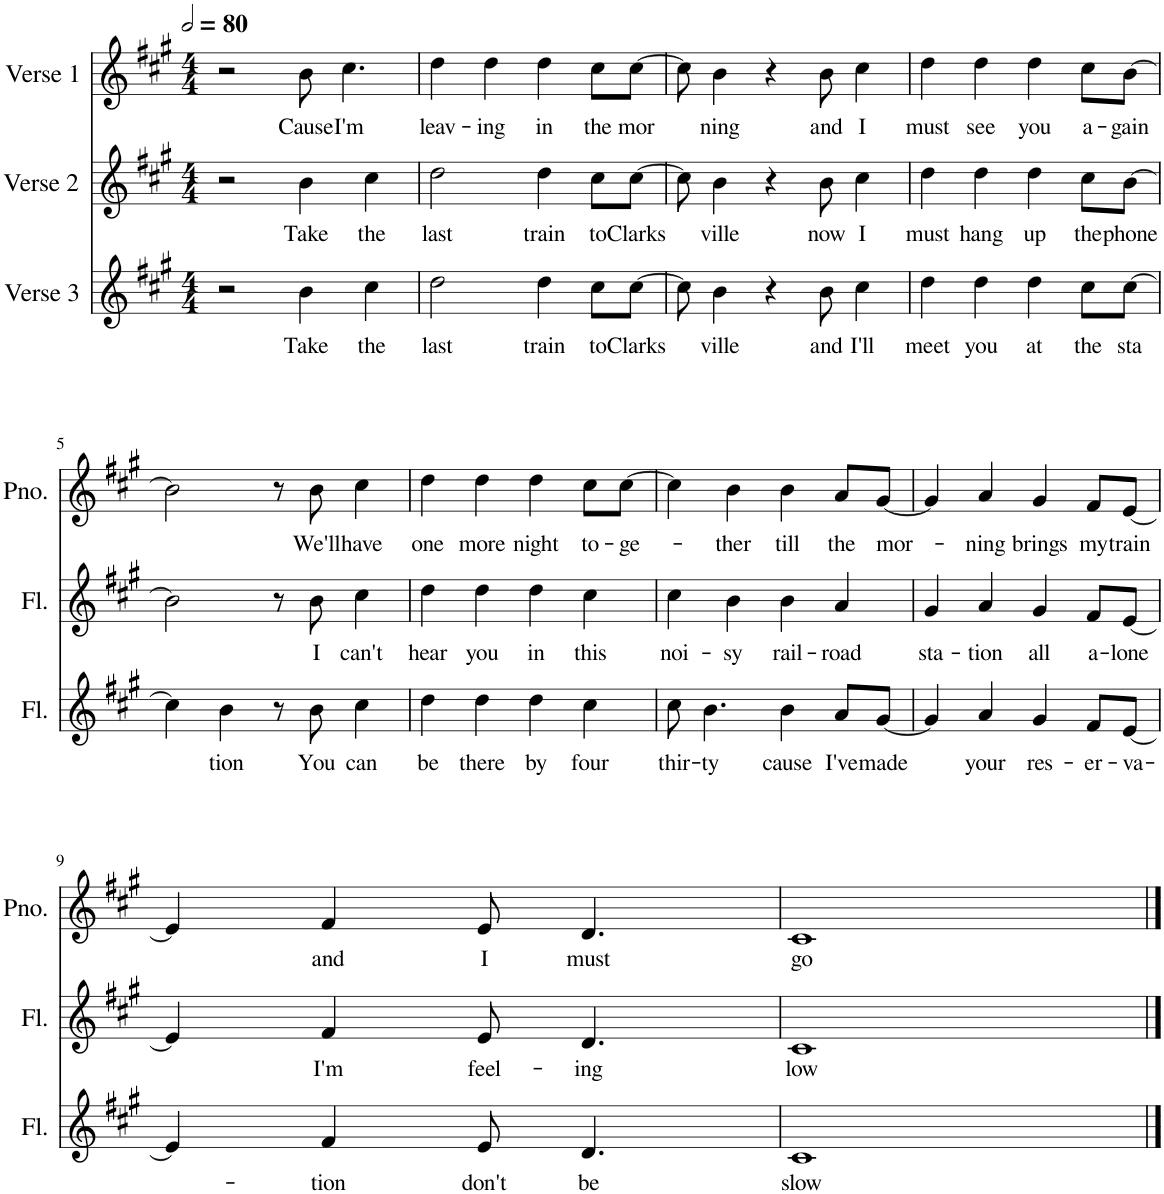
**kern	**text	**kern	**text	**kern	**text
*part3	*part3	*part2	*part2	*part1	*part1
*staff3	*staff3	*staff2	*staff2	*staff1	*staff1
*I"Verse 3	*	*I"Verse 2	*	*I"Verse 1	*
*clefG2	*	*clefG2	*	*clefG2	*
*	*	*	*	*Trd1c2	*
*k[f#c#g#]	*	*k[f#c#g#]	*	*k[f#c#g#]	*
*M4/4	*	*M4/4	*	*M4/4	*
*MM160	*	*MM160	*	*MM160	*
=1	=1	=1	=1	=1	=1
2r	.	2r	.	2r	.
!	!LO:LY:b	!	!LO:LY:b	!	!LO:LY:b
4b\	Take	4b\	Take	8b\	Cause
!	!	!	!	!	!LO:LY:b
.	.	.	.	4.cc#\	I'm
!	!LO:LY:b	!	!LO:LY:b	!	!
4cc#\	the	4cc#\	the	.	.
=2	=2	=2	=2	=2	=2
!	!LO:LY:b	!	!LO:LY:b	!	!LO:LY:b
2dd\	last	2dd\	last	4dd\	leav-
!	!	!	!	!	!LO:LY:b
.	.	.	.	4dd\	-ing
!	!LO:LY:b	!	!LO:LY:b	!	!LO:LY:b
4dd\	train	4dd\	train	4dd\	in
!	!LO:LY:b	!	!LO:LY:b	!	!LO:LY:b
8cc#\L	to	8cc#\L	to	8cc#\L	the
!	!LO:LY:b	!	!LO:LY:b	!	!LO:LY:b
[8cc#\J	Clarks	[8cc#\J	Clarks	[8cc#\J	mor
=3	=3	=3	=3	=3	=3
8cc#\]	.	8cc#\]	.	8cc#\]	.
!	!LO:LY:b	!	!LO:LY:b	!	!LO:LY:b
4b\	ville	4b\	ville	4b\	ning
4r	.	4r	.	4r	.
!	!LO:LY:b	!	!LO:LY:b	!	!LO:LY:b
8b\	and	8b\	now	8b\	and
!	!LO:LY:b	!	!LO:LY:b	!	!LO:LY:b
4cc#\	I'll	4cc#\	I	4cc#\	I
=4	=4	=4	=4	=4	=4
!	!LO:LY:b	!	!LO:LY:b	!	!LO:LY:b
4dd\	meet	4dd\	must	4dd\	must
!	!LO:LY:b	!	!LO:LY:b	!	!LO:LY:b
4dd\	you	4dd\	hang	4dd\	see
!	!LO:LY:b	!	!LO:LY:b	!	!LO:LY:b
4dd\	at	4dd\	up	4dd\	you
!	!LO:LY:b	!	!LO:LY:b	!	!LO:LY:b
8cc#\L	the	8cc#\L	the	8cc#\L	a-
!	!LO:LY:b	!	!LO:LY:b	!	!LO:LY:b
[8cc#\J	sta	[8b\J	phone	[8b\J	gain
!!LO:LB:g=z
=5	=5	=5	=5	=5	=5
4cc#\]	.	2b\]	.	2b\]	.
!	!LO:LY:b	!	!	!	!
4b\	tion	.	.	.	.
8r	.	8r	.	8r	.
!	!LO:LY:b	!	!LO:LY:b	!	!LO:LY:b
8b\	You	8b\	I	8b\	We'll
!	!LO:LY:b	!	!LO:LY:b	!	!LO:LY:b
4cc#\	can	4cc#\	can't	4cc#\	have
=6	=6	=6	=6	=6	=6
!	!LO:LY:b	!	!LO:LY:b	!	!LO:LY:b
4dd\	be	4dd\	hear	4dd\	one
!	!LO:LY:b	!	!LO:LY:b	!	!LO:LY:b
4dd\	there	4dd\	you	4dd\	more
!	!LO:LY:b	!	!LO:LY:b	!	!LO:LY:b
4dd\	by	4dd\	in	4dd\	night
!	!LO:LY:b	!	!LO:LY:b	!	!LO:LY:b
4cc#\	four	4cc#\	this	8cc#\L	to-
!	!	!	!	!	!LO:LY:b
.	.	.	.	[8cc#\J	ge-
=7	=7	=7	=7	=7	=7
!	!LO:LY:b	!	!LO:LY:b	!	!
8cc#\	thir-	4cc#\	noi-	4cc#\]	.
!	!LO:LY:b	!	!	!	!
4.b\	-ty	.	.	.	.
!	!	!	!LO:LY:b	!	!LO:LY:b
.	.	4b\	-sy	4b\	ther
!	!LO:LY:b	!	!LO:LY:b	!	!LO:LY:b
4b\	cause	4b\	rail-	4b\	till
!	!LO:LY:b	!	!LO:LY:b	!	!LO:LY:b
8a/L	I've	4a/	-road	8a/L	the
!	!LO:LY:b	!	!	!	!LO:LY:b
[8g#/J	made	.	.	[8g#/J	mor-
=8	=8	=8	=8	=8	=8
!	!	!	!LO:LY:b	!	!
4g#/]	.	4g#/	sta-	4g#/]	.
!	!LO:LY:b	!	!LO:LY:b	!	!LO:LY:b
4a/	your	4a/	-tion	4a/	-ning
!	!LO:LY:b	!	!LO:LY:b	!	!LO:LY:b
4g#/	res-	4g#/	all	4g#/	brings
!	!LO:LY:b	!	!LO:LY:b	!	!LO:LY:b
8f#/L	-er-	8f#/L	a-	8f#/L	my
!	!LO:LY:b	!	!LO:LY:b	!	!LO:LY:b
[8e/J	va-	[8e/J	-lone	[8e/J	train
!!LO:LB:g=z
=9	=9	=9	=9	=9	=9
4e/]	.	4e/]	.	4e/]	.
!	!LO:LY:b	!	!LO:LY:b	!	!LO:LY:b
4f#/	tion	4f#/	I'm	4f#/	and
!	!LO:LY:b	!	!LO:LY:b	!	!LO:LY:b
8e/	don't	8e/	feel-	8e/	I
!	!LO:LY:b	!	!LO:LY:b	!	!LO:LY:b
4.d/	be	4.d/	-ing	4.d/	must
=10	=10	=10	=10	=10	=10
!	!LO:LY:b	!	!LO:LY:b	!	!LO:LY:b
1c#	slow	1c#	low	1c#	go
==	==	==	==	==	==
*-	*-	*-	*-	*-	*-
